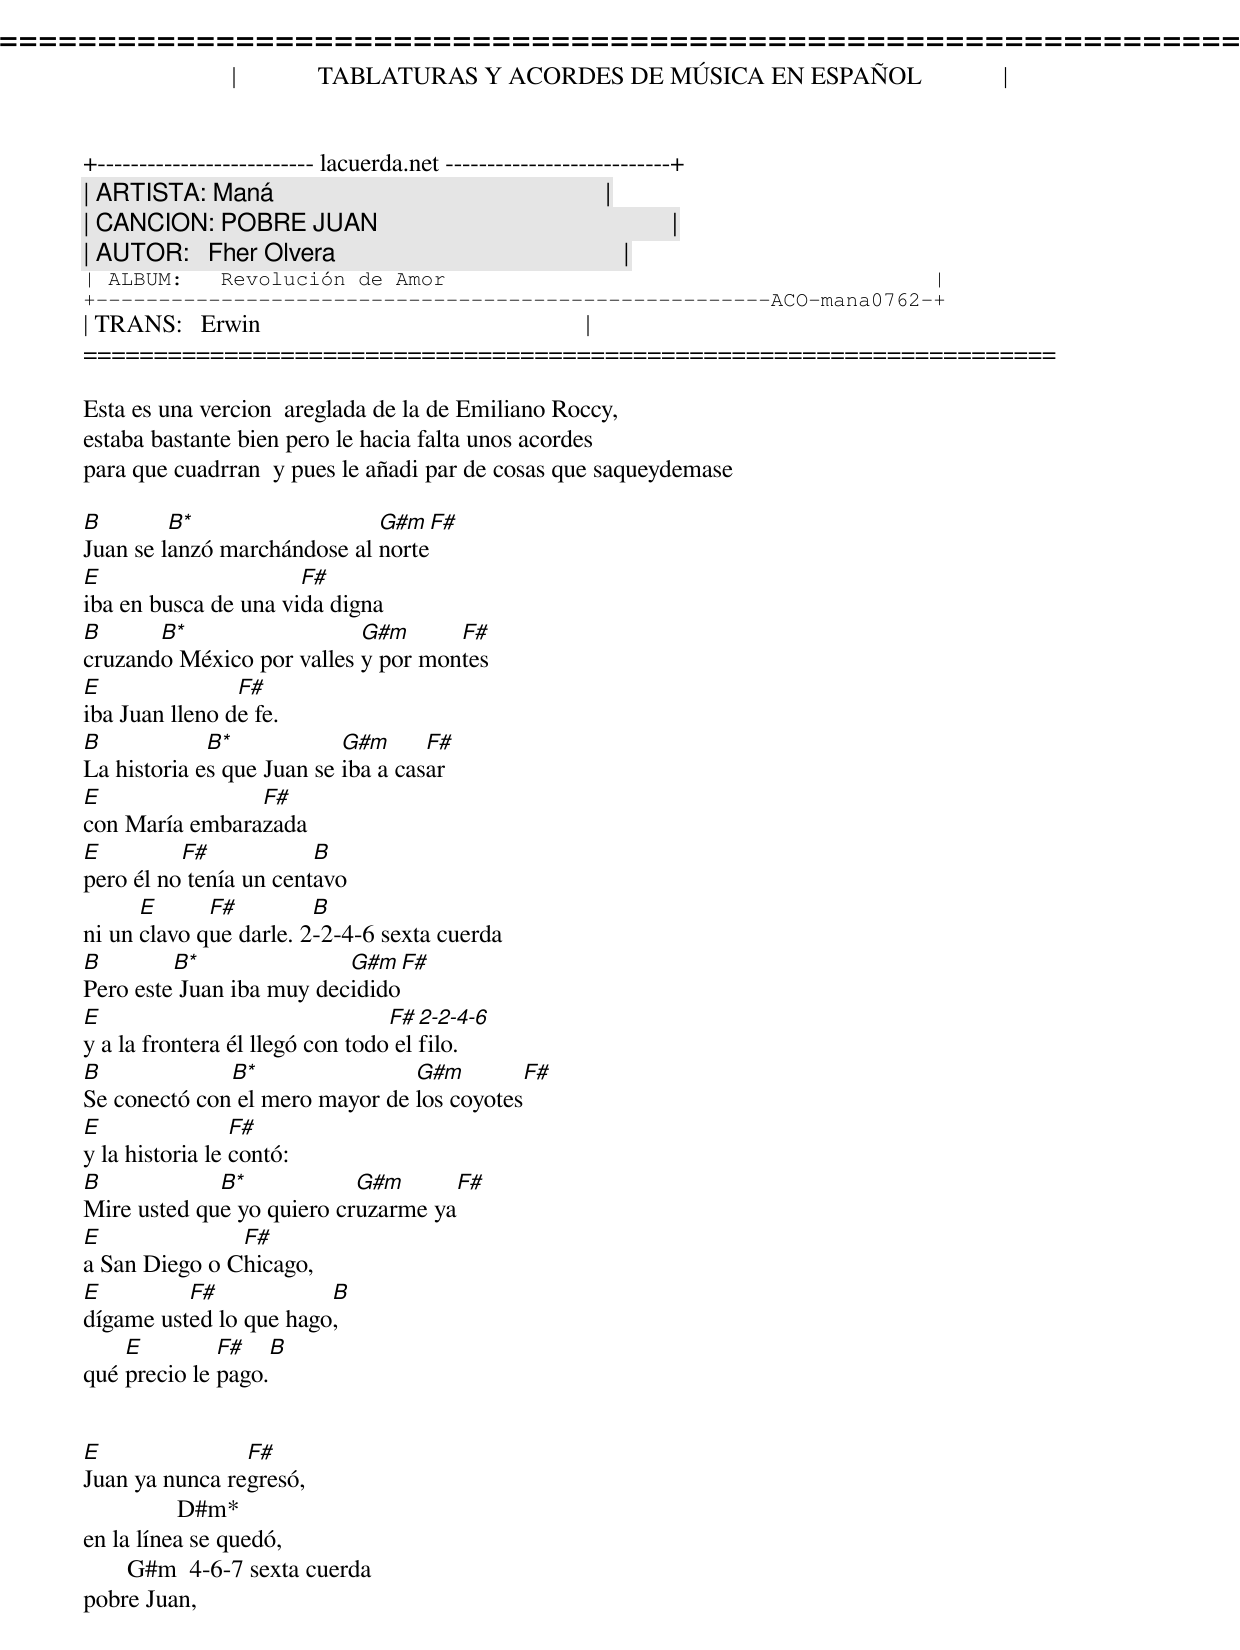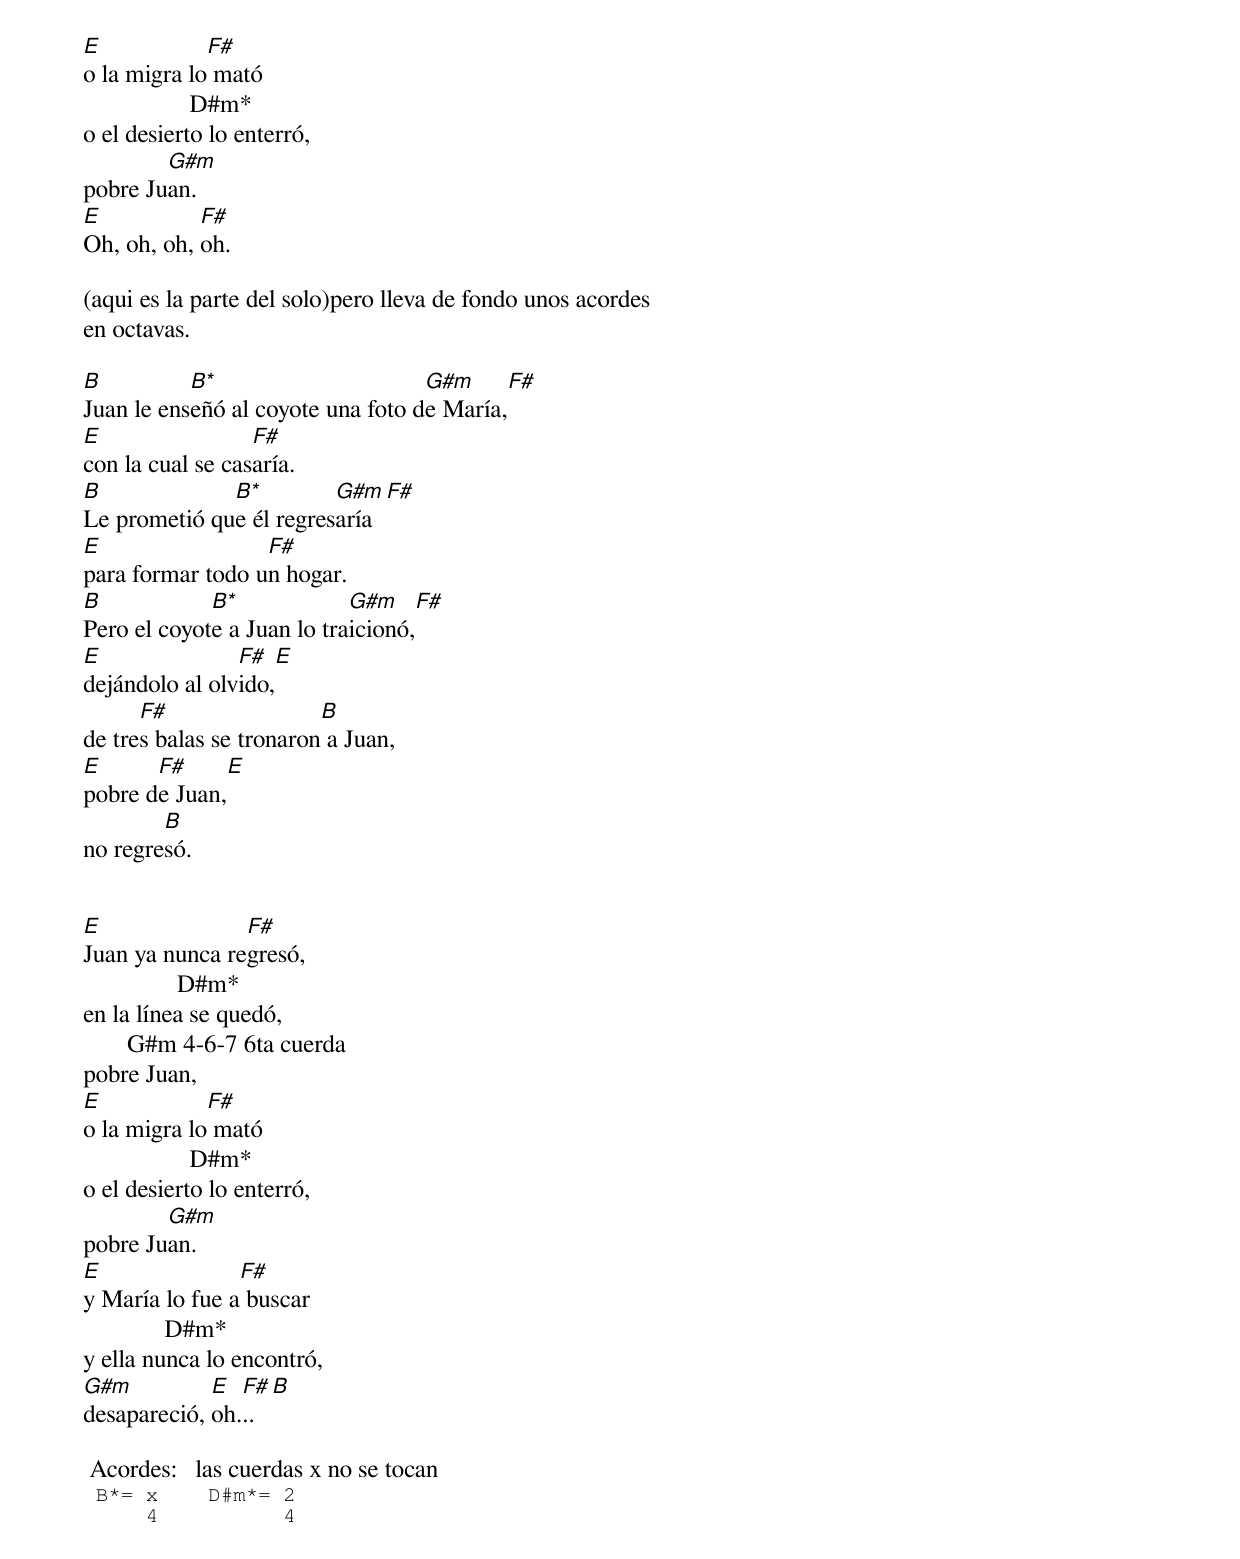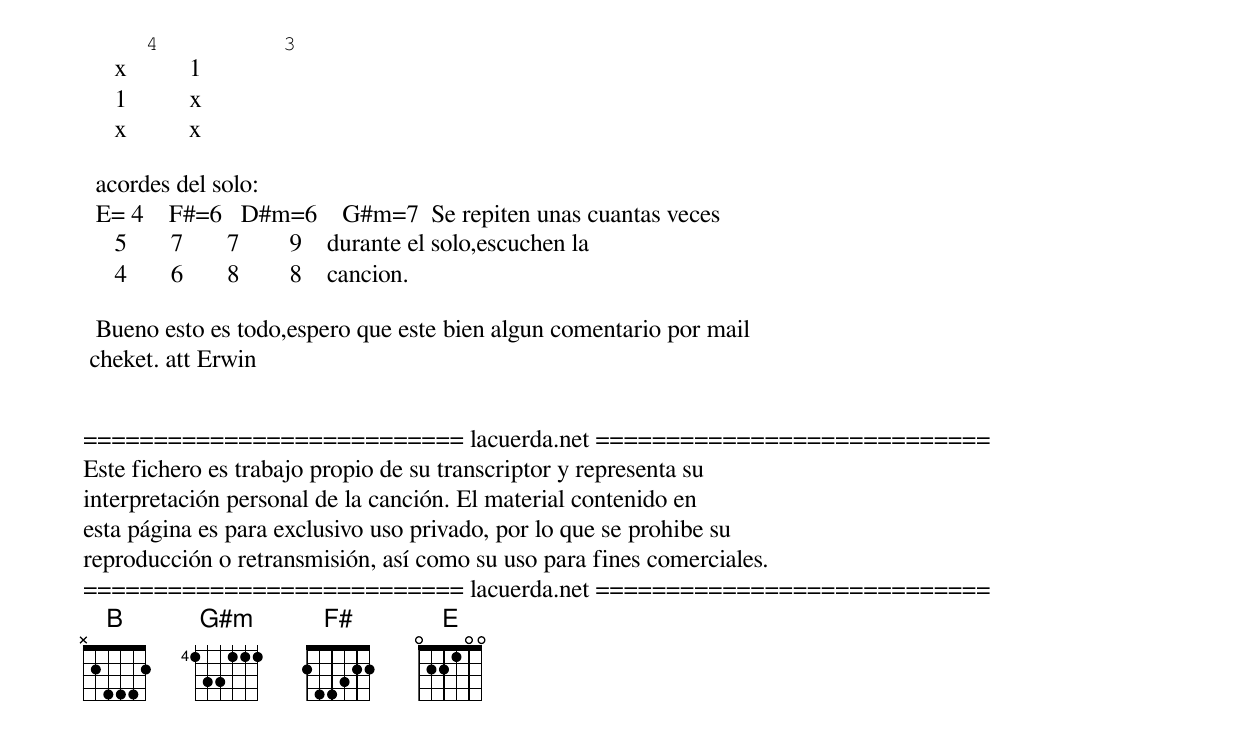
=====================================================================
|             TABLATURAS Y ACORDES DE MÚSICA EN ESPAÑOL             |
+-------------------------- lacuerda.net ---------------------------+
| ARTISTA: Maná                                                     |
| CANCION: POBRE JUAN                                               |
| AUTOR:   Fher Olvera                                              |
| ALBUM:   Revolución de Amor                                       |
+------------------------------------------------------ACO-mana0762-+
| TRANS:   Erwin                                                    |
=====================================================================

Esta es una vercion  areglada de la de Emiliano Roccy,
estaba bastante bien pero le hacia falta unos acordes
para que cuadrran  y pues le añadi par de cosas que saqueydemase

B        B*                  G#m      F#
Juan se lanzó marchándose al norte
E                     F#
iba en busca de una vida digna
B      B*                  G#m      F#
cruzando México por valles y por montes
E               F#
iba Juan lleno de fe.
B            B*            G#m      F#
La historia es que Juan se iba a casar
E               F#
con María embarazada
E         F#            B
pero él no tenía un centavo
      E      F#         B
ni un clavo que darle. 2-2-4-6 sexta cuerda
B        B*               G#m     F#
Pero este Juan iba muy decidido
E                                F#  2-2-4-6
y a la frontera él llegó con todo el filo.
B             B*                G#m        F#
Se conectó con el mero mayor de los coyotes
E                F#
y la historia le contó:
B            B*            G#m      F#
Mire usted que yo quiero cruzarme ya
E              F#
a San Diego o Chicago,
E         F#            B
dígame usted lo que hago,
    E         F#       B
qué precio le pago.


E               F#
Juan ya nunca regresó,
               D#m*
en la línea se quedó,
       G#m  4-6-7 sexta cuerda
pobre Juan,
E            F#
o la migra lo mató
                 D#m*
o el desierto lo enterró,
        G#m
pobre Juan.
E           F#
Oh, oh, oh, oh.

(aqui es la parte del solo)pero lleva de fondo unos acordes
en octavas.

B          B*                      G#m        F#
Juan le enseñó al coyote una foto de María,
E                 F#
con la cual se casaría.
B             B*         G#m      F#
Le prometió que él regresaría
E                 F#
para formar todo un hogar.
B            B*             G#m    F#
Pero el coyote a Juan lo traicionó,
E               F#      E
dejándolo al olvido,
      F#                 B
de tres balas se tronaron a Juan,
E      F#      E
pobre de Juan,
        B
no regresó.


E               F#
Juan ya nunca regresó,
               D#m*
en la línea se quedó,
       G#m 4-6-7 6ta cuerda
pobre Juan,
E            F#
o la migra lo mató
                 D#m*
o el desierto lo enterró,
        G#m
pobre Juan.
E               F#
y María lo fue a buscar
             D#m*
y ella nunca lo encontró,
G#m          E  F#    B
desapareció, oh...

 Acordes:   las cuerdas x no se tocan
 B*= x    D#m*= 2
     4          4
     4          3
     x          1
     1          x
     x          x

  acordes del solo:
  E= 4    F#=6   D#m=6    G#m=7  Se repiten unas cuantas veces
     5       7       7        9    durante el solo,escuchen la
     4       6       8        8    cancion.

  Bueno esto es todo,espero que este bien algun comentario por mail
 cheket. att Erwin


=========================== lacuerda.net ============================
Este fichero es trabajo propio de su transcriptor y representa su
interpretación personal de la canción. El material contenido en
esta página es para exclusivo uso privado, por lo que se prohibe su
reproducción o retransmisión, así como su uso para fines comerciales.
=========================== lacuerda.net ============================
